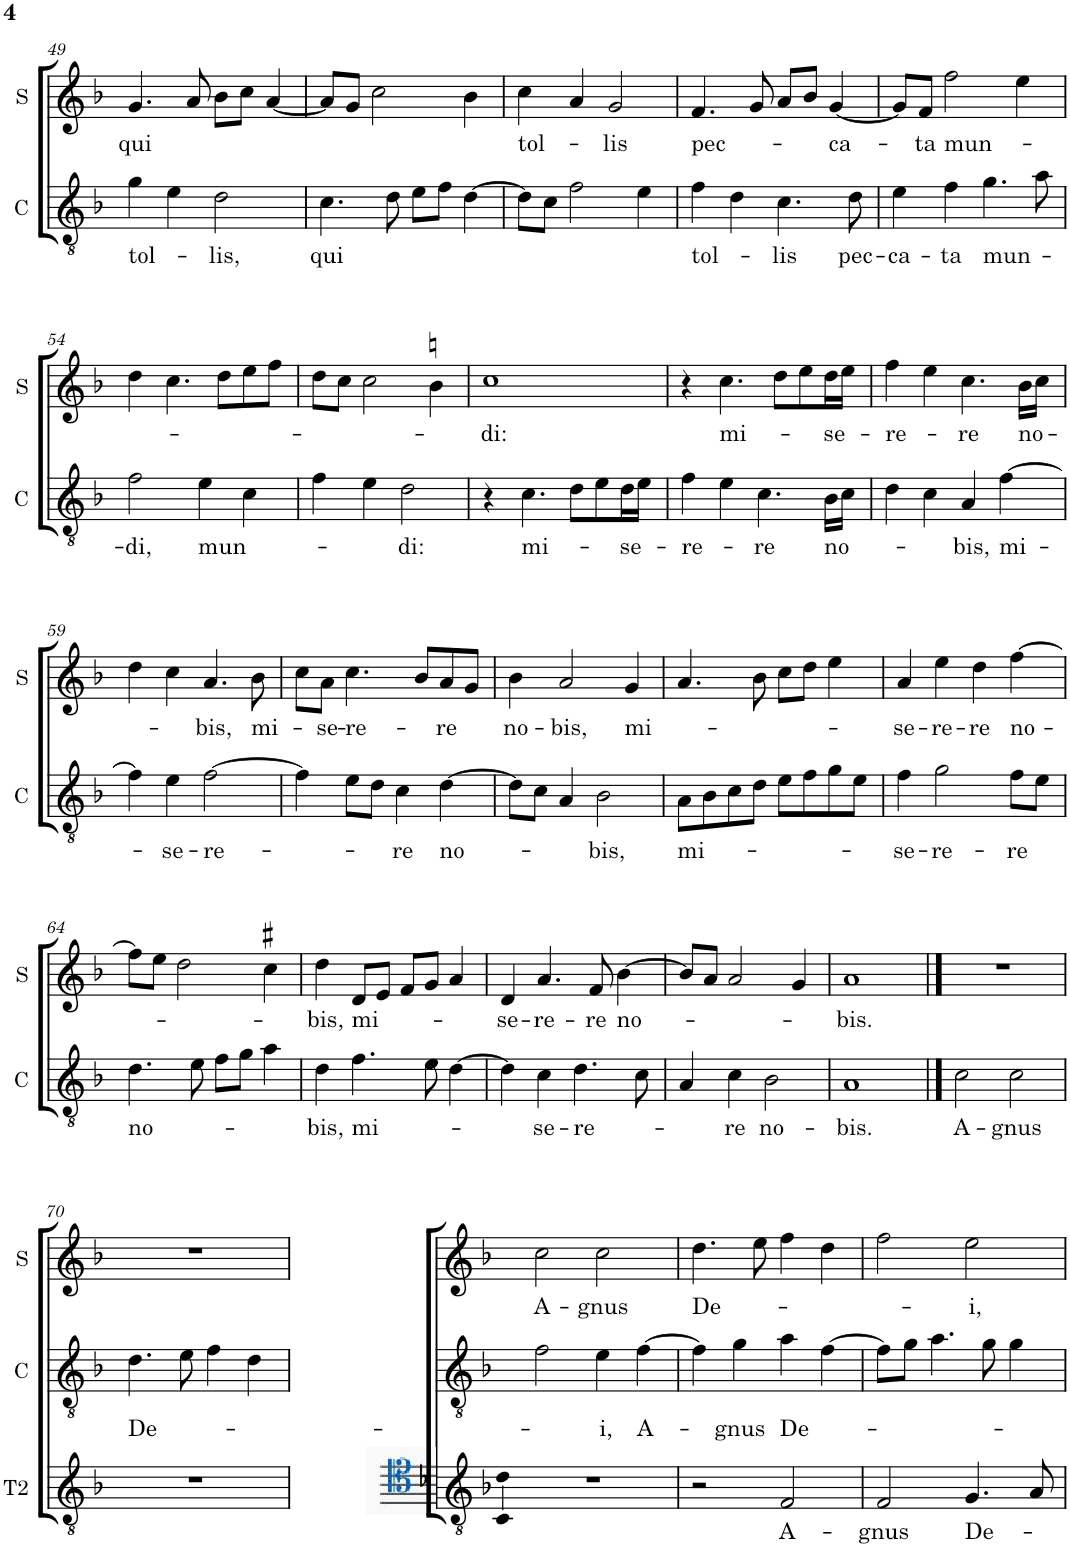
**kern	**text	**kern	**text	**kern	**text
*part3	*part3	*part2	*part2	*part1	*part1
*staff3	*staff3	*staff2	*staff2	*staff1	*staff1
*I"T2	*	*I"C	*	*I"S	*
*I'T2	*	*I'C	*	*I'S	*
!!LO:PB:g=z
*clefGv2	*	*clefGv2	*	*clefG2	*
*Trd4c7	*	*	*	*	*
*k[b-]	*	*k[b-]	*	*k[b-]	*
*M2/2	*	*M2/2	*	*M2/2	*
*met(c|)	*	*met(c|)	*	*met(c|)	*
=49	=49	=49	=49	=49	=49
!	!	!	!LO:LY:b	!	!LO:LY:b
1r	.	4g\	tol-	4.g/	qui
.	.	4e\	.	.	.
.	.	.	.	8a/	.
!	!	!	!LO:LY:b	!	!
.	.	2d\	-lis,	8b-\L	.
.	.	.	.	8cc\J	.
.	.	.	.	[4a/	.
=50	=50	=50	=50	=50	=50
!	!	!	!LO:LY:b	!	!
1r	.	4.c\	qui	8a/L]	.
.	.	.	.	8g/J	.
.	.	.	.	2cc\	.
.	.	8d\	.	.	.
.	.	8e\L	.	.	.
.	.	8f\J	.	.	.
.	.	[4d\	.	4b-\	.
=51	=51	=51	=51	=51	=51
!	!	!	!	!	!LO:LY:b
1r	.	8d\L]	.	4cc\	tol-
.	.	8c\J	.	.	.
.	.	2f\	.	4a/	.
!	!	!	!	!	!LO:LY:b
.	.	.	.	2g/	-lis
.	.	4e\	.	.	.
=52	=52	=52	=52	=52	=52
!	!	!	!LO:LY:b	!	!LO:LY:b
1r	.	4f\	tol-	4.f/	pec-
.	.	4d\	.	.	.
.	.	.	.	8g/	.
!	!	!	!LO:LY:b	!	!
.	.	4.c\	-lis	8a/L	.
.	.	.	.	8b-/J	.
!	!	!	!	!	!LO:LY:b
.	.	.	.	[4g/	-ca-
!	!	!	!LO:LY:b	!	!
.	.	8d\	pec-	.	.
=53	=53	=53	=53	=53	=53
!	!	!	!LO:LY:b	!	!
1r	.	4e\	-ca-	8g/L]	.
!	!	!	!	!	!LO:LY:b
.	.	.	.	8f/J	-ta
!	!	!	!LO:LY:b	!	!LO:LY:b
.	.	4f\	-ta	2ff\	mun-
!	!	!	!LO:LY:b	!	!
.	.	4.g\	mun-	.	.
.	.	.	.	4ee\	.
.	.	8a\	.	.	.
!!LO:LB:g=z
=54	=54	=54	=54	=54	=54
!	!	!	!LO:LY:b	!	!
1r	.	2f\	-di,	4dd\	.
.	.	.	.	4.cc\	.
!	!	!	!LO:LY:b	!	!
.	.	4e\	mun-	.	.
.	.	.	.	8dd\L	.
.	.	4c\	.	8ee\	.
.	.	.	.	8ff\J	.
=55	=55	=55	=55	=55	=55
1r	.	4f\	.	8dd\L	.
.	.	.	.	8cc\J	.
.	.	4e\	.	2cc\	.
!	!	!	!LO:LY:b	!	!
.	.	2d\	-di:	.	.
.	.	.	.	4bn\	.
=56	=56	=56	=56	=56	=56
!	!	!	!	!	!LO:LY:b
1r	.	4r	.	1cc	-di:
!	!	!	!LO:LY:b	!	!
.	.	4.c\	mi-	.	.
.	.	8d\L	.	.	.
.	.	8e\	.	.	.
!	!	!	!LO:LY:b	!	!
.	.	16d\L	-se-	.	.
.	.	16e\JJ	.	.	.
=57	=57	=57	=57	=57	=57
!	!	!	!LO:LY:b	!	!
1r	.	4f\	-re-	4r	.
!	!	!	!	!	!LO:LY:b
.	.	4e\	.	4.cc\	mi-
!	!	!	!LO:LY:b	!	!
.	.	4.c\	-re	.	.
.	.	.	.	8dd\L	.
.	.	.	.	8ee\	.
!	!	!	!LO:LY:b	!	!LO:LY:b
.	.	16B-\LL	no-	16dd\L	-se-
.	.	16c\JJ	.	16ee\JJ	.
=58	=58	=58	=58	=58	=58
!	!	!	!	!	!LO:LY:b
1r	.	4d\	.	4ff\	-re-
.	.	4c\	.	4ee\	.
!	!	!	!LO:LY:b	!	!LO:LY:b
.	.	4A/	-bis,	4.cc\	-re
!	!	!	!LO:LY:b	!	!
.	.	[4f\	mi-	.	.
!	!	!	!	!	!LO:LY:b
.	.	.	.	16b-\LL	no-
.	.	.	.	16cc\JJ	.
!!LO:LB:g=z
=59	=59	=59	=59	=59	=59
1r	.	4f\]	.	4dd\	.
!	!	!	!LO:LY:b	!	!
.	.	4e\	-se-	4cc\	.
!	!	!	!LO:LY:b	!	!LO:LY:b
.	.	[2f\	-re-	4.a/	-bis,
!	!	!	!	!	!LO:LY:b
.	.	.	.	8b-\	mi-
=60	=60	=60	=60	=60	=60
1r	.	4f\]	.	8cc\L	.
!	!	!	!	!	!LO:LY:b
.	.	.	.	8a\J	-se-
!	!	!	!	!	!LO:LY:b
.	.	8e\L	.	4.cc\	-re-
.	.	8d\J	.	.	.
!	!	!	!LO:LY:b	!	!
.	.	4c\	-re	.	.
.	.	.	.	8b-/L	.
!	!	!	!LO:LY:b	!	!LO:LY:b
.	.	[4d\	no-	8a/	-re
.	.	.	.	8g/J	.
=61	=61	=61	=61	=61	=61
!	!	!	!	!	!LO:LY:b
1r	.	8d\L]	.	4b-\	no-
.	.	8c\J	.	.	.
!	!	!	!	!	!LO:LY:b
.	.	4A/	.	2a/	-bis,
!	!	!	!LO:LY:b	!	!
.	.	2B-\	-bis,	.	.
!	!	!	!	!	!LO:LY:b
.	.	.	.	4g/	mi-
=62	=62	=62	=62	=62	=62
!	!	!	!LO:LY:b	!	!
1r	.	8A\L	mi-	4.a/	.
.	.	8B-\	.	.	.
.	.	8c\	.	.	.
.	.	8d\J	.	8b-\	.
.	.	8e\L	.	8cc\L	.
.	.	8f\	.	8dd\J	.
.	.	8g\	.	4ee\	.
.	.	8e\J	.	.	.
=63	=63	=63	=63	=63	=63
!	!	!	!LO:LY:b	!	!LO:LY:b
1r	.	4f\	-se-	4a/	-se-
!	!	!	!LO:LY:b	!	!LO:LY:b
.	.	2g\	-re-	4ee\	-re-
!	!	!	!	!	!LO:LY:b
.	.	.	.	4dd\	-re
!	!	!	!LO:LY:b	!	!LO:LY:b
.	.	8f\L	-re	[4ff\	no-
.	.	8e\J	.	.	.
!!LO:LB:g=z
=64	=64	=64	=64	=64	=64
!	!	!	!LO:LY:b	!	!
1r	.	4.d\	no-	8ff\L]	.
.	.	.	.	8ee\J	.
.	.	.	.	2dd\	.
.	.	8e\	.	.	.
.	.	8f\L	.	.	.
.	.	8g\J	.	.	.
.	.	4a\	.	4cc#X\	.
=65	=65	=65	=65	=65	=65
!	!	!	!LO:LY:b	!	!LO:LY:b
1r	.	4d\	-bis,	4dd\	-bis,
!	!	!	!LO:LY:b	!	!LO:LY:b
.	.	4.f\	mi-	8d/L	mi-
.	.	.	.	8e/J	.
.	.	.	.	8f/L	.
.	.	8e\	.	8g/J	.
.	.	[4d\	.	4a/	.
=66	=66	=66	=66	=66	=66
!	!	!	!	!	!LO:LY:b
1r	.	4d\]	.	4d/	-se-
!	!	!	!LO:LY:b	!	!LO:LY:b
.	.	4c\	-se-	4.a/	-re-
!	!	!	!LO:LY:b	!	!
.	.	4.d\	-re-	.	.
!	!	!	!	!	!LO:LY:b
.	.	.	.	8f/	-re
!	!	!	!	!	!LO:LY:b
.	.	.	.	[4b-\	no-
.	.	8c\	.	.	.
=67	=67	=67	=67	=67	=67
1r	.	4A/	.	8b-/L]	.
.	.	.	.	8a/J	.
!	!	!	!LO:LY:b	!	!
.	.	4c\	-re	2a/	.
!	!	!	!LO:LY:b	!	!
.	.	2B-\	no-	.	.
.	.	.	.	4g/	.
=68	=68	=68	=68	=68	=68
!	!	!	!LO:LY:b	!	!LO:LY:b
1r	.	1A	-bis.	1a	-bis.
==69	==69	==69	==69	==69	==69
!	!	!	!LO:LY:b	!	!
1r	.	2c\	A-	1r	.
!	!	!	!LO:LY:b	!	!
.	.	2c\	-gnus	.	.
!!LO:LB:g=z
=70	=70	=70	=70	=70	=70
!	!	!	!LO:LY:b	!	!
1r	.	4.d\	De-	1r	.
.	.	8e\	.	.	.
.	.	4f\	.	.	.
.	.	4d\	.	.	.
=71	=71	=71	=71	=71	=71
!	!	!	!	!	!LO:LY:b
1r	.	2f\	.	2cc\	A-
!	!	!	!LO:LY:b	!	!LO:LY:b
.	.	4e\	-i,	2cc\	-gnus
!	!	!	!LO:LY:b	!	!
.	.	[4f\	A-	.	.
=72	=72	=72	=72	=72	=72
!	!	!	!	!	!LO:LY:b
2r	.	4f\]	.	4.dd\	De-
!	!	!	!LO:LY:b	!	!
.	.	4g\	-gnus	.	.
.	.	.	.	8ee\	.
!	!LO:LY:b	!	!LO:LY:b	!	!
2F/	A-	4a\	De-	4ff\	.
.	.	[4f\	.	4dd\	.
=73	=73	=73	=73	=73	=73
!	!LO:LY:b	!	!	!	!
2F/	-gnus	8f\L]	.	2ff\	.
.	.	8g\J	.	.	.
.	.	4.a\	.	.	.
!	!LO:LY:b	!	!	!	!LO:LY:b
4.G/	De-	.	.	2ee\	-i,
.	.	8g\	.	.	.
.	.	4g\	.	.	.
8A/	.	.	.	.	.
=	=	=	=	=	=
*-	*-	*-	*-	*-	*-
